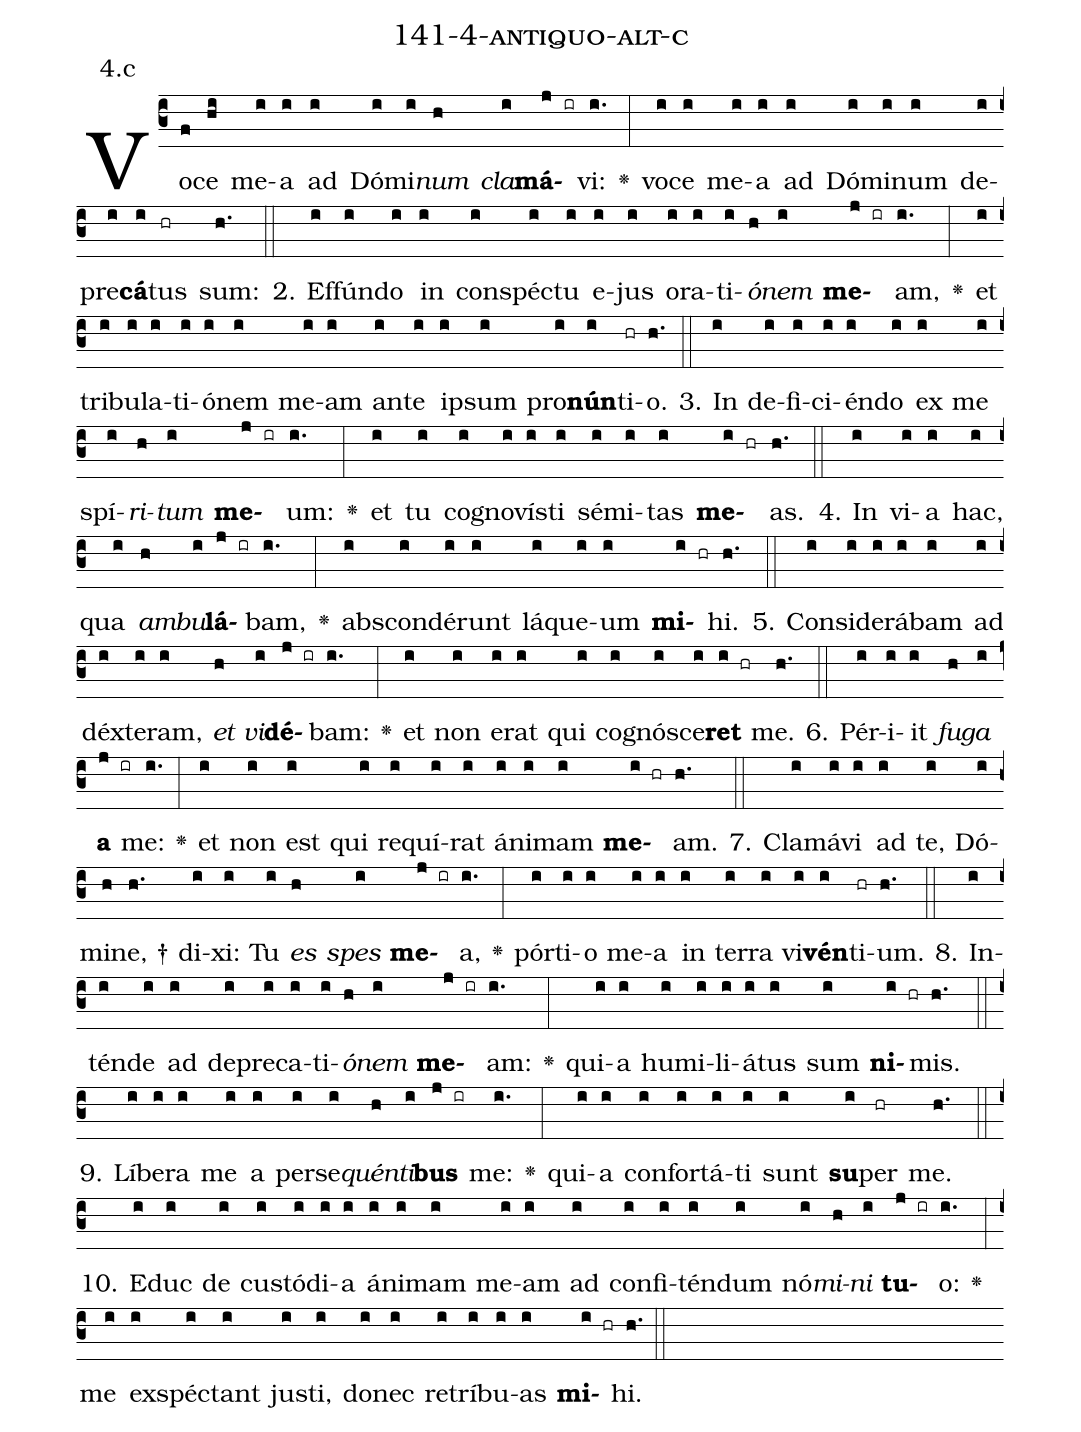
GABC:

name: 141-4-antiquo-alt-c;
annotation: 4.c;
%%
(c3)Vo(f)ce(hi) me(i)a(i) ad(i) Dó(i)mi(i)<i>num</i>(h) <i>cla</i>(i)<b>má</b>(j ir)vi:(i.) <v>\greheightstar</v>(:) vo(i)ce(i) me(i)a(i) ad(i) Dó(i)mi(i)num(i) de(i)pre(i)<b>cá</b>(i)tus(hr) sum:(h.) (::)
2. Ef(i)fún(i)do(i) in(i) con(i)spéc(i)tu(i) e(i)jus(i) o(i)ra(i)ti(i)<i>ó</i>(h)<i>nem</i>(i) <b>me</b>(j ir)am,(i.) <v>\greheightstar</v>(:) et(i) tri(i)bu(i)la(i)ti(i)ó(i)nem(i) me(i)am(i) an(i)te(i) ip(i)sum(i) pro(i)<b>nún</b>(i)ti(hr)o.(h.) (::)
3. In(i) de(i)fi(i)ci(i)én(i)do(i) ex(i) me(i) spí(i)<i>ri</i>(h)<i>tum</i>(i) <b>me</b>(j ir)um:(i.) <v>\greheightstar</v>(:) et(i) tu(i) co(i)gno(i)vís(i)ti(i) sé(i)mi(i)tas(i) <b>me</b>(i hr)as.(h.) (::)
4. In(i) vi(i)a(i) hac,(i) qua(i) <i>am</i>(h)<i>bu</i>(i)<b>lá</b>(j ir)bam,(i.) <v>\greheightstar</v>(:) abs(i)con(i)dé(i)runt(i) lá(i)que(i)um(i) <b>mi</b>(i hr)hi.(h.) (::)
5. Con(i)si(i)de(i)rá(i)bam(i) ad(i) déx(i)te(i)ram,(i) <i>et</i>(h) <i>vi</i>(i)<b>dé</b>(j ir)bam:(i.) <v>\greheightstar</v>(:) et(i) non(i) e(i)rat(i) qui(i) co(i)gnó(i)sce(i)<b>ret</b>(i hr) me.(h.) (::)
6. Pér(i)i(i)it(i) <i>fu</i>(h)<i>ga</i>(i) <b>a</b>(j ir) me:(i.) <v>\greheightstar</v>(:) et(i) non(i) est(i) qui(i) re(i)quí(i)rat(i) á(i)ni(i)mam(i) <b>me</b>(i hr)am.(h.) (::)
7. Cla(i)má(i)vi(i) ad(i) te,(i) Dó(i)mi(h)ne, †(h.) di(i)xi:(i) Tu(i) <i>es</i>(h) <i>spes</i>(i) <b>me</b>(j ir)a,(i.) <v>\greheightstar</v>(:) pór(i)ti(i)o(i) me(i)a(i) in(i) ter(i)ra(i) vi(i)<b>vén</b>(i)ti(hr)um.(h.) (::)
8. In(i)tén(i)de(i) ad(i) de(i)pre(i)ca(i)ti(i)<i>ó</i>(h)<i>nem</i>(i) <b>me</b>(j ir)am:(i.) <v>\greheightstar</v>(:) qui(i)a(i) hu(i)mi(i)li(i)á(i)tus(i) sum(i) <b>ni</b>(i hr)mis.(h.) (::)
9. Lí(i)be(i)ra(i) me(i) a(i) per(i)se(i)<i>quén</i>(h)<i>ti</i>(i)<b>bus</b>(j ir) me:(i.) <v>\greheightstar</v>(:) qui(i)a(i) con(i)for(i)tá(i)ti(i) sunt(i) <b>su</b>(i)per(hr) me.(h.) (::)
10. E(i)duc(i) de(i) cus(i)tó(i)di(i)a(i) á(i)ni(i)mam(i) me(i)am(i) ad(i) con(i)fi(i)tén(i)dum(i) nó(i)<i>mi</i>(h)<i>ni</i>(i) <b>tu</b>(j ir)o:(i.) <v>\greheightstar</v>(:) me(i) ex(i)spéc(i)tant(i) jus(i)ti,(i) do(i)nec(i) re(i)trí(i)bu(i)as(i) <b>mi</b>(i hr)hi.(h.) (::)
